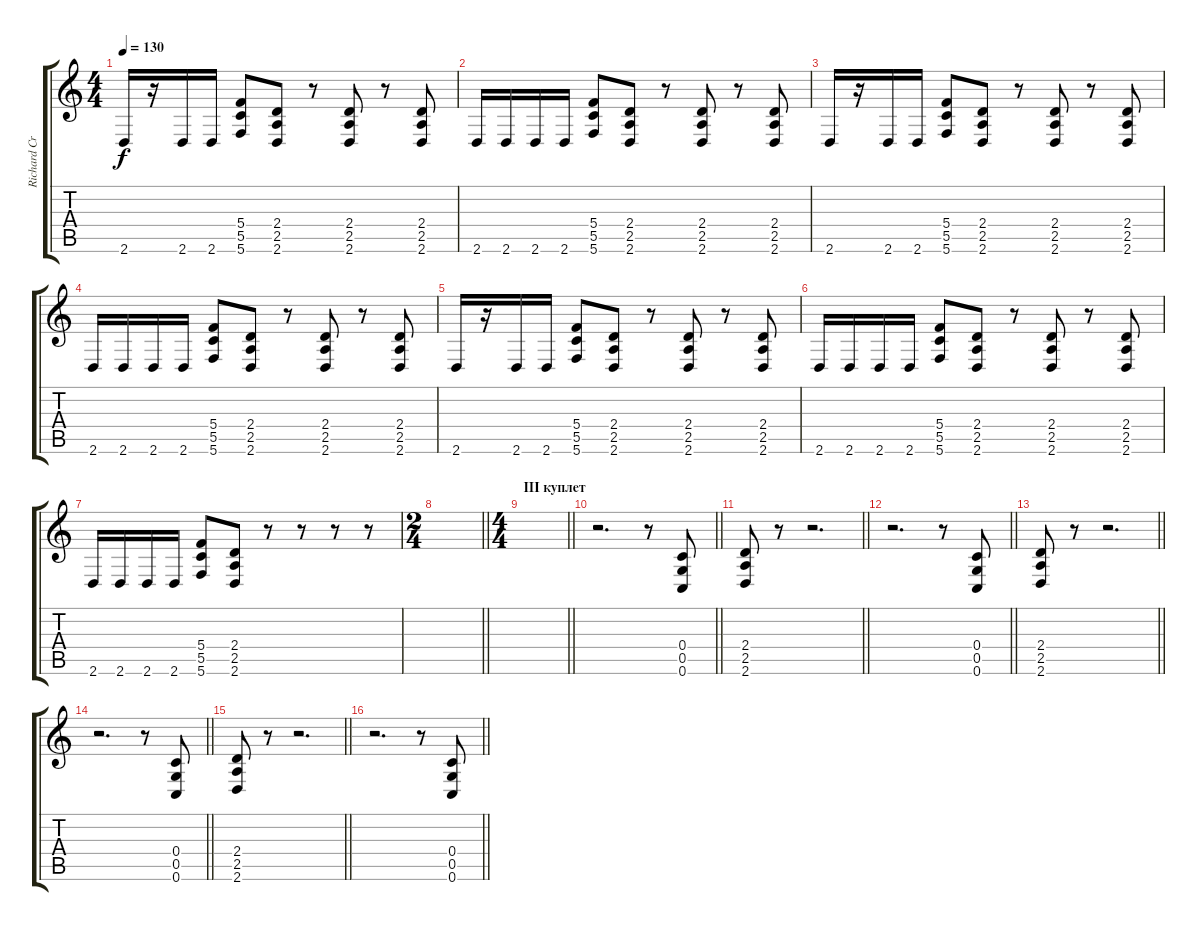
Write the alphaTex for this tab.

\track ("Richard Cruspe-Bernstein" "Richard Cr") {instrument distortionguitar}
\staff {score tabs}
\tuning (E4 C4 G3 C3 G2 C2) {hide}
\ts (4 4)
\tempo 130
\clef g2
\ks c
2.6.16{dy f} r.16 2.6.16 2.6.16 (5.4 5.5 5.6).8 (2.4 2.5 2.6).8 r.8 (2.4 2.5 2.6).8 r.8 (2.4 2.5 2.6).8 |
2.6.16 2.6.16 2.6.16 2.6.16 (5.4 5.5 5.6).8 (2.4 2.5 2.6).8 r.8 (2.4 2.5 2.6).8 r.8 (2.4 2.5 2.6).8 |
2.6.16 r.16 2.6.16 2.6.16 (5.4 5.5 5.6).8 (2.4 2.5 2.6).8 r.8 (2.4 2.5 2.6).8 r.8 (2.4 2.5 2.6).8 |
2.6.16 2.6.16 2.6.16 2.6.16 (5.4 5.5 5.6).8 (2.4 2.5 2.6).8 r.8 (2.4 2.5 2.6).8 r.8 (2.4 2.5 2.6).8 |
2.6.16 r.16 2.6.16 2.6.16 (5.4 5.5 5.6).8 (2.4 2.5 2.6).8 r.8 (2.4 2.5 2.6).8 r.8 (2.4 2.5 2.6).8 |
2.6.16 2.6.16 2.6.16 2.6.16 (5.4 5.5 5.6).8 (2.4 2.5 2.6).8 r.8 (2.4 2.5 2.6).8 r.8 (2.4 2.5 2.6).8 |
2.6.16 2.6.16 2.6.16 2.6.16 (5.4 5.5 5.6).8 (2.4 2.5 2.6).8 r.8 r.8 r.8 r.8 |
\ts (2 4)
\barLineRight lightlight
|
\ts (4 4)
\section ("" "III куплет")
\barLineRight lightlight
|
\barLineRight lightlight
r.2{d} r.8 (0.4 0.5 0.6).8 |
\barLineRight lightlight
(2.4 2.5 2.6).8 r.8 r.2{d} |
\barLineRight lightlight
r.2{d} r.8 (0.4 0.5 0.6).8 |
\barLineRight lightlight
(2.4 2.5 2.6).8 r.8 r.2{d} |
\barLineRight lightlight
r.2{d} r.8 (0.4 0.5 0.6).8 |
\barLineRight lightlight
(2.4 2.5 2.6).8 r.8 r.2{d} |
\barLineRight lightlight
r.2{d} r.8 (0.4 0.5 0.6).8
